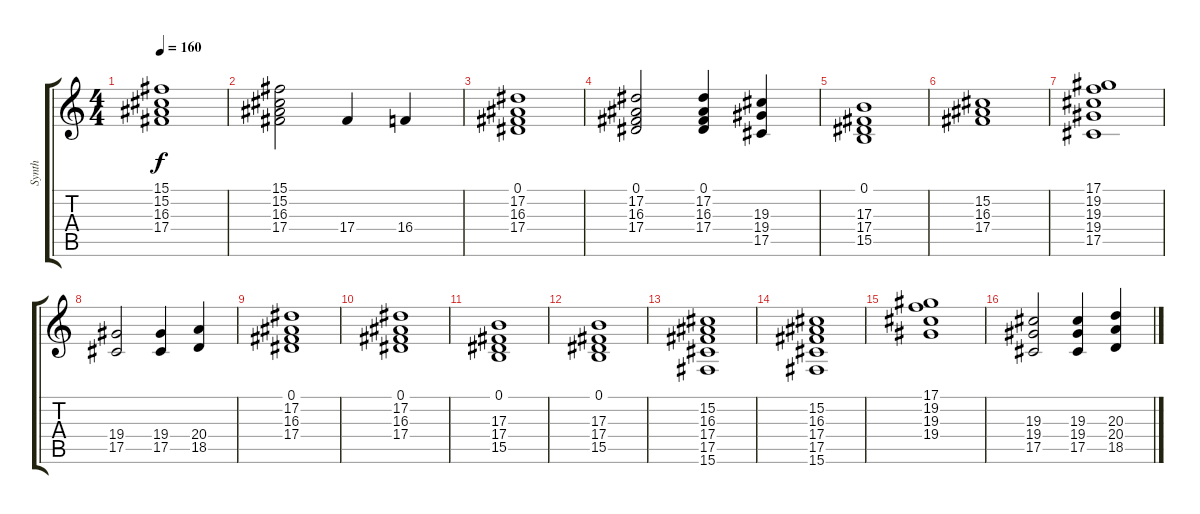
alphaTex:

\track ("Synth" "Synth") {instrument stringensemble1}
\staff {score tabs}
\tuning (Eb4 Bb3 Gb3 Db3 Ab2 Eb2) {hide}
\ts (4 4)
\tempo 160
\clef g2
\ks c
(15.1 15.2 16.3 17.4).1{dy f} |
(15.1 15.2 16.3 17.4).2 17.4.4 16.4.4 |
(0.1 17.2 16.3 17.4).1 |
(0.1 17.2 16.3 17.4).2 (0.1 17.2 16.3 17.4).4 (19.3 19.4 17.5).4 |
(0.1 17.3 17.4 15.5).1 |
(15.2 16.3 17.4).1 |
(17.1 19.2 19.3 19.4 17.5).1 |
(19.4 17.5).2 (19.4 17.5).4 (20.4 18.5).4 |
(0.1 17.2 16.3 17.4).1 |
(0.1 17.2 16.3 17.4).1 |
(0.1 17.3 17.4 15.5).1 |
(0.1 17.3 17.4 15.5).1 |
(15.2 16.3 17.4 17.5 15.6).1 |
(15.2 16.3 17.4 17.5 15.6).1 |
(17.1 19.2 19.3 19.4).1 |
(19.3 19.4 17.5).2 (19.3 19.4 17.5).4 (20.3 20.4 18.5).4
